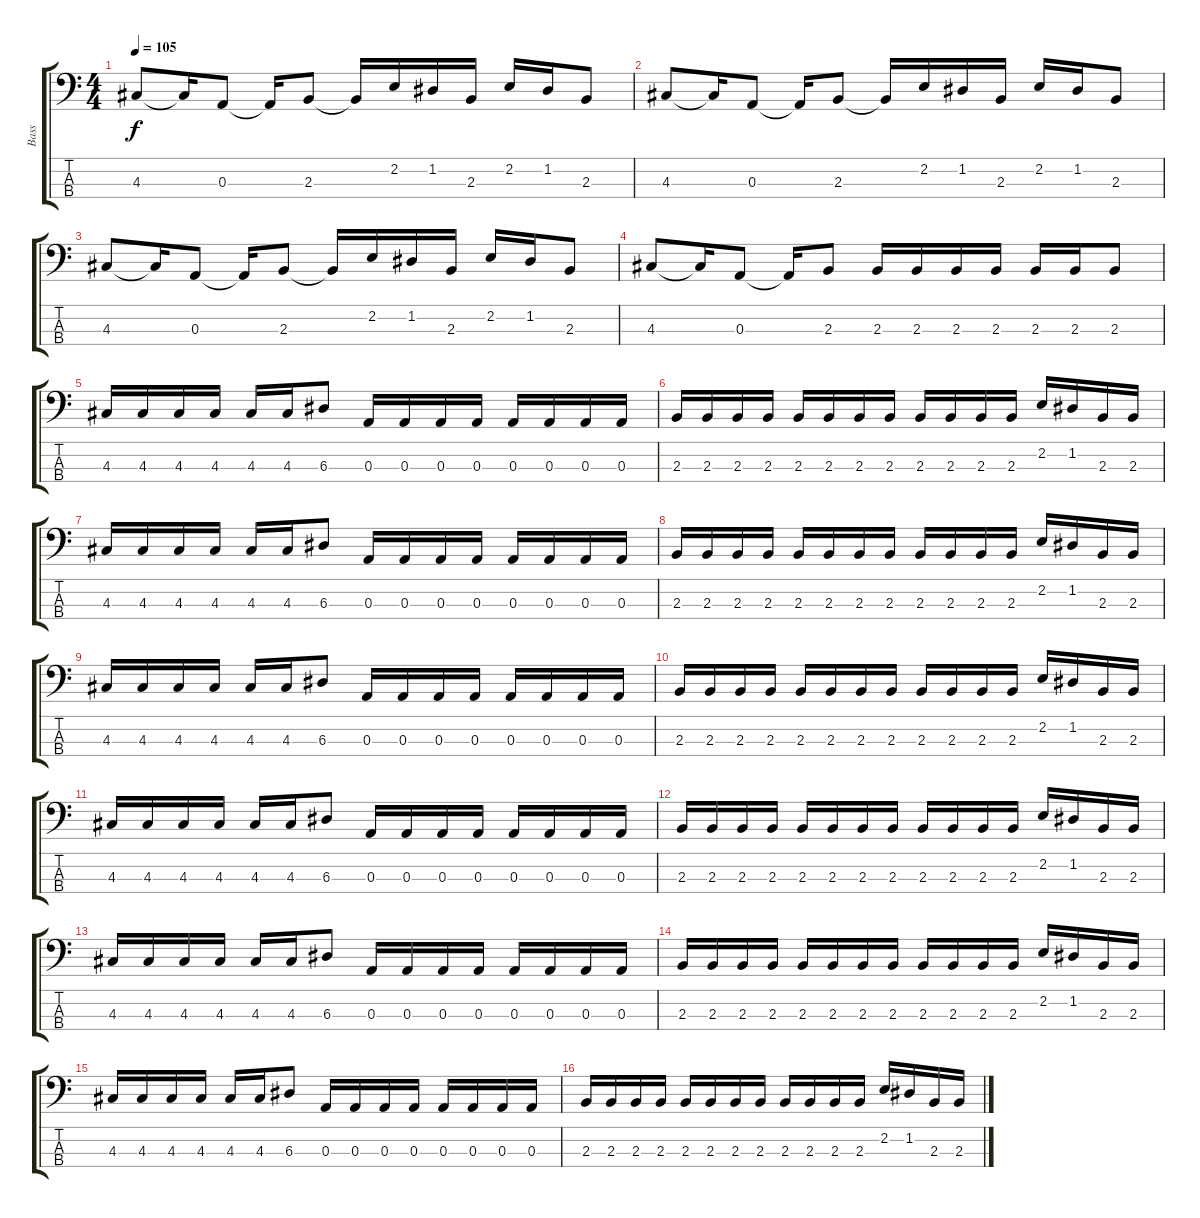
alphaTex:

\track ("Bass" "Bass") {instrument electricbassfinger}
\staff {score tabs}
\tuning (G2 D2 A1 E1) {hide}
\ts (4 4)
\tempo 105
\clef f4
\ks c
4.3.8{dy f} 4.3{t}.16 0.3.8 0.3{t}.16 2.3.8 2.3{t}.16 2.2.16 1.2.16 2.3.16 2.2.16 1.2.16 2.3.8 |
4.3.8 4.3{t}.16 0.3.8 0.3{t}.16 2.3.8 2.3{t}.16 2.2.16 1.2.16 2.3.16 2.2.16 1.2.16 2.3.8 |
4.3.8 4.3{t}.16 0.3.8 0.3{t}.16 2.3.8 2.3{t}.16 2.2.16 1.2.16 2.3.16 2.2.16 1.2.16 2.3.8 |
4.3.8 4.3{t}.16 0.3.8 0.3{t}.16 2.3.8 2.3.16 2.3.16 2.3.16 2.3.16 2.3.16 2.3.16 2.3.8 |
4.3.16 4.3.16 4.3.16 4.3.16 4.3.16 4.3.16 6.3.8 0.3.16 0.3.16 0.3.16 0.3.16 0.3.16 0.3.16 0.3.16 0.3.16 |
2.3.16 2.3.16 2.3.16 2.3.16 2.3.16 2.3.16 2.3.16 2.3.16 2.3.16 2.3.16 2.3.16 2.3.16 2.2.16 1.2.16 2.3.16 2.3.16 |
4.3.16 4.3.16 4.3.16 4.3.16 4.3.16 4.3.16 6.3.8 0.3.16 0.3.16 0.3.16 0.3.16 0.3.16 0.3.16 0.3.16 0.3.16 |
2.3.16 2.3.16 2.3.16 2.3.16 2.3.16 2.3.16 2.3.16 2.3.16 2.3.16 2.3.16 2.3.16 2.3.16 2.2.16 1.2.16 2.3.16 2.3.16 |
4.3.16 4.3.16 4.3.16 4.3.16 4.3.16 4.3.16 6.3.8 0.3.16 0.3.16 0.3.16 0.3.16 0.3.16 0.3.16 0.3.16 0.3.16 |
2.3.16 2.3.16 2.3.16 2.3.16 2.3.16 2.3.16 2.3.16 2.3.16 2.3.16 2.3.16 2.3.16 2.3.16 2.2.16 1.2.16 2.3.16 2.3.16 |
4.3.16 4.3.16 4.3.16 4.3.16 4.3.16 4.3.16 6.3.8 0.3.16 0.3.16 0.3.16 0.3.16 0.3.16 0.3.16 0.3.16 0.3.16 |
2.3.16 2.3.16 2.3.16 2.3.16 2.3.16 2.3.16 2.3.16 2.3.16 2.3.16 2.3.16 2.3.16 2.3.16 2.2.16 1.2.16 2.3.16 2.3.16 |
4.3.16 4.3.16 4.3.16 4.3.16 4.3.16 4.3.16 6.3.8 0.3.16 0.3.16 0.3.16 0.3.16 0.3.16 0.3.16 0.3.16 0.3.16 |
2.3.16 2.3.16 2.3.16 2.3.16 2.3.16 2.3.16 2.3.16 2.3.16 2.3.16 2.3.16 2.3.16 2.3.16 2.2.16 1.2.16 2.3.16 2.3.16 |
4.3.16 4.3.16 4.3.16 4.3.16 4.3.16 4.3.16 6.3.8 0.3.16 0.3.16 0.3.16 0.3.16 0.3.16 0.3.16 0.3.16 0.3.16 |
2.3.16 2.3.16 2.3.16 2.3.16 2.3.16 2.3.16 2.3.16 2.3.16 2.3.16 2.3.16 2.3.16 2.3.16 2.2.16 1.2.16 2.3.16 2.3.16
